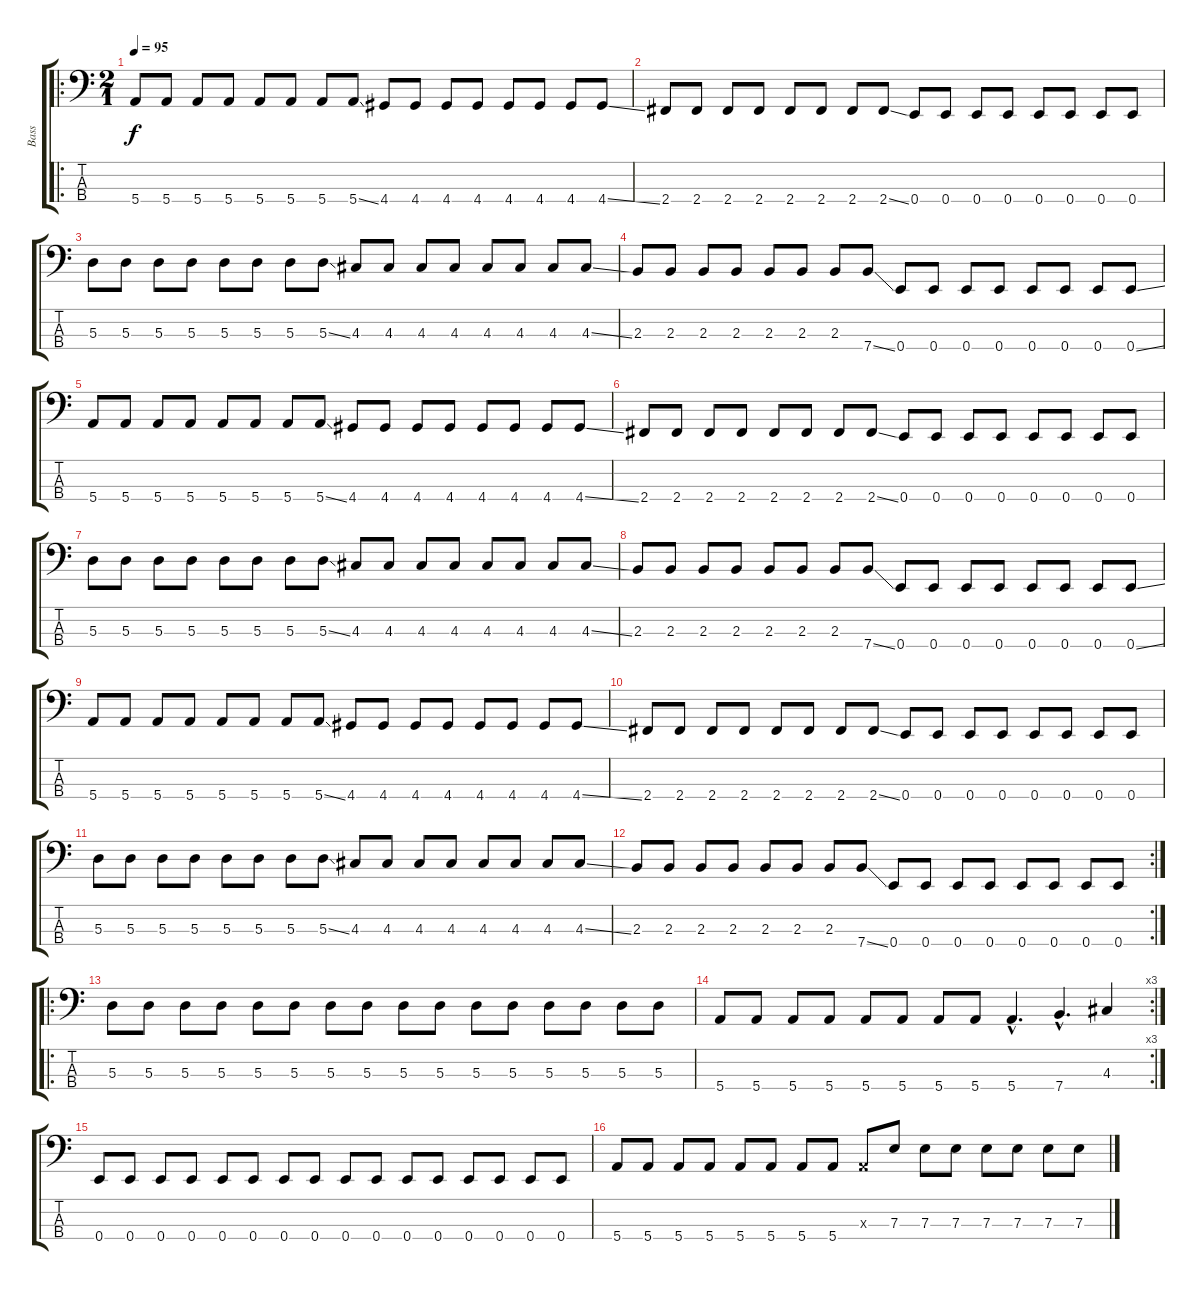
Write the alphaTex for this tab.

\track ("Bass" "Bass") {instrument electricbasspick}
\staff {score tabs}
\tuning (G2 D2 A1 E1) {hide}
\ro
\ts (2 1)
\tempo 95
\clef f4
\ks c
5.4.8{dy f instrument electricbasspick} 5.4.8 5.4.8 5.4.8 5.4.8 5.4.8 5.4.8 5.4{ss}.8 4.4.8 4.4.8 4.4.8 4.4.8 4.4.8 4.4.8 4.4.8 4.4{ss}.8 |
2.4.8 2.4.8 2.4.8 2.4.8 2.4.8 2.4.8 2.4.8 2.4{ss}.8 0.4.8 0.4.8 0.4.8 0.4.8 0.4.8 0.4.8 0.4.8 0.4.8 |
5.3.8 5.3.8 5.3.8 5.3.8 5.3.8 5.3.8 5.3.8 5.3{ss}.8 4.3.8 4.3.8 4.3.8 4.3.8 4.3.8 4.3.8 4.3.8 4.3{ss}.8 |
2.3.8 2.3.8 2.3.8 2.3.8 2.3.8 2.3.8 2.3.8 7.4{ss}.8 0.4.8 0.4.8 0.4.8 0.4.8 0.4.8 0.4.8 0.4.8 0.4{ss}.8 |
5.4.8 5.4.8 5.4.8 5.4.8 5.4.8 5.4.8 5.4.8 5.4{ss}.8 4.4.8 4.4.8 4.4.8 4.4.8 4.4.8 4.4.8 4.4.8 4.4{ss}.8 |
2.4.8 2.4.8 2.4.8 2.4.8 2.4.8 2.4.8 2.4.8 2.4{ss}.8 0.4.8 0.4.8 0.4.8 0.4.8 0.4.8 0.4.8 0.4.8 0.4.8 |
5.3.8 5.3.8 5.3.8 5.3.8 5.3.8 5.3.8 5.3.8 5.3{ss}.8 4.3.8 4.3.8 4.3.8 4.3.8 4.3.8 4.3.8 4.3.8 4.3{ss}.8 |
2.3.8 2.3.8 2.3.8 2.3.8 2.3.8 2.3.8 2.3.8 7.4{ss}.8 0.4.8 0.4.8 0.4.8 0.4.8 0.4.8 0.4.8 0.4.8 0.4{ss}.8 |
5.4.8 5.4.8 5.4.8 5.4.8 5.4.8 5.4.8 5.4.8 5.4{ss}.8 4.4.8 4.4.8 4.4.8 4.4.8 4.4.8 4.4.8 4.4.8 4.4{ss}.8 |
2.4.8 2.4.8 2.4.8 2.4.8 2.4.8 2.4.8 2.4.8 2.4{ss}.8 0.4.8 0.4.8 0.4.8 0.4.8 0.4.8 0.4.8 0.4.8 0.4.8 |
5.3.8 5.3.8 5.3.8 5.3.8 5.3.8 5.3.8 5.3.8 5.3{ss}.8 4.3.8 4.3.8 4.3.8 4.3.8 4.3.8 4.3.8 4.3.8 4.3{ss}.8 |
\rc 2
2.3.8 2.3.8 2.3.8 2.3.8 2.3.8 2.3.8 2.3.8 7.4{ss}.8 0.4.8 0.4.8 0.4.8 0.4.8 0.4.8 0.4.8 0.4.8 0.4.8 |
\ro
5.3.8 5.3.8 5.3.8 5.3.8 5.3.8 5.3.8 5.3.8 5.3.8 5.3.8 5.3.8 5.3.8 5.3.8 5.3.8 5.3.8 5.3.8 5.3.8 |
\rc 3
5.4.8 5.4.8 5.4.8 5.4.8 5.4.8 5.4.8 5.4.8 5.4.8 5.4{hac}.4{d} 7.4{hac}.4{d} 4.3.4 |
0.4.8 0.4.8 0.4.8 0.4.8 0.4.8 0.4.8 0.4.8 0.4.8 0.4.8 0.4.8 0.4.8 0.4.8 0.4.8 0.4.8 0.4.8 0.4.8 |
5.4.8 5.4.8 5.4.8 5.4.8 5.4.8 5.4.8 5.4.8 5.4.8 0.3{x}.8 7.3.8 7.3.8 7.3.8 7.3.8 7.3.8 7.3.8 7.3.8
